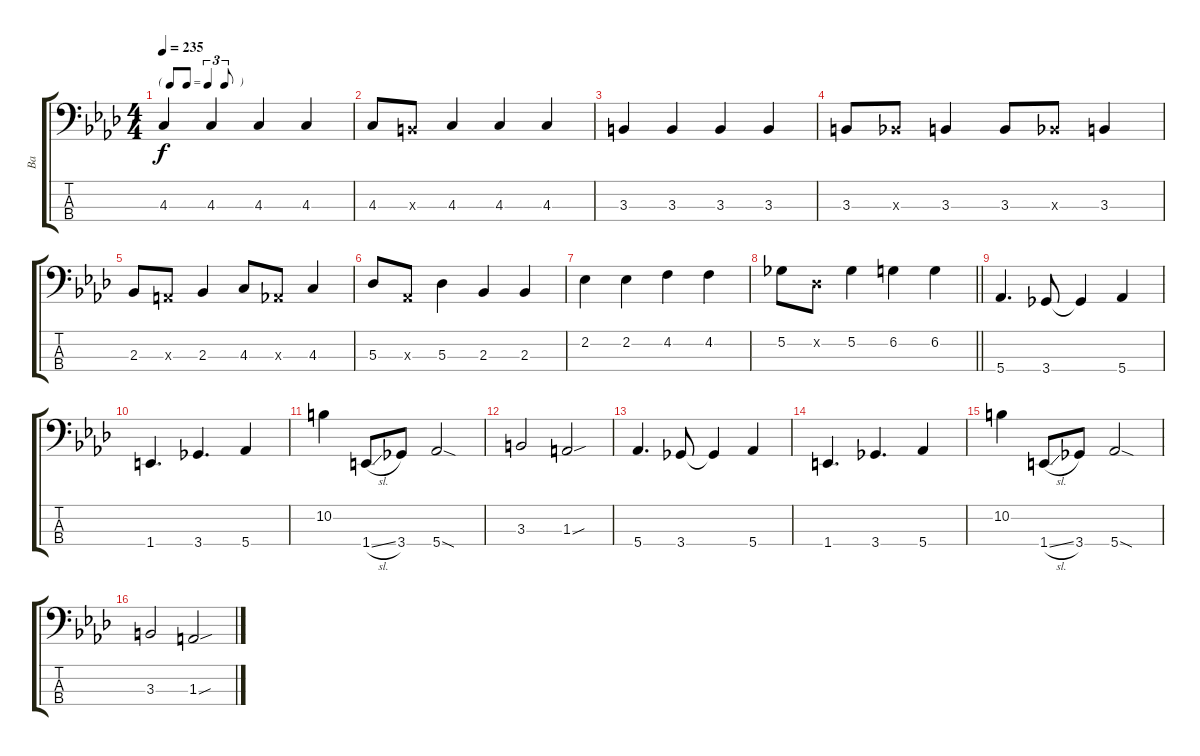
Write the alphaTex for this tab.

\track ("Ba" "Ba") {instrument electricbassfinger}
\staff {score tabs}
\tuning (Gb2 Db2 Ab1 Eb1) {hide}
\ts (4 4)
\tf triplet8th
\tempo 235
\clef f4
\ks ab
4.3.4{dy f} 4.3.4 4.3.4 4.3.4 |
4.3.8 3.3{x}.8 4.3.4 4.3.4 4.3.4 |
3.3.4 3.3.4 3.3.4 3.3.4 |
3.3.8 2.3{x}.8 3.3.4 3.3.8 2.3{x}.8 3.3.4 |
2.3.8 1.3{x}.8 2.3.4 4.3.8 0.3{x}.8 4.3.4 |
5.3.8 0.3{x}.8 5.3.4 2.3.4 2.3.4 |
2.2.4 2.2.4 4.2.4 4.2.4 |
\barLineRight lightlight
5.2.8 0.2{x}.8 5.2.4 6.2.4 6.2.4 |
\section ("" "")
5.4.4{d} 3.4.8 3.4{t}.4 5.4.4 |
1.4.4{d} 3.4.4{d} 5.4.4 |
10.2.4 1.4{sl}.8 3.4.8 5.4{sod}.2 |
3.3.2 1.3{sou}.2 |
5.4.4{d} 3.4.8 3.4{t}.4 5.4.4 |
1.4.4{d} 3.4.4{d} 5.4.4 |
10.2.4 1.4{sl}.8 3.4.8 5.4{sod}.2 |
3.3.2 1.3{sou}.2
